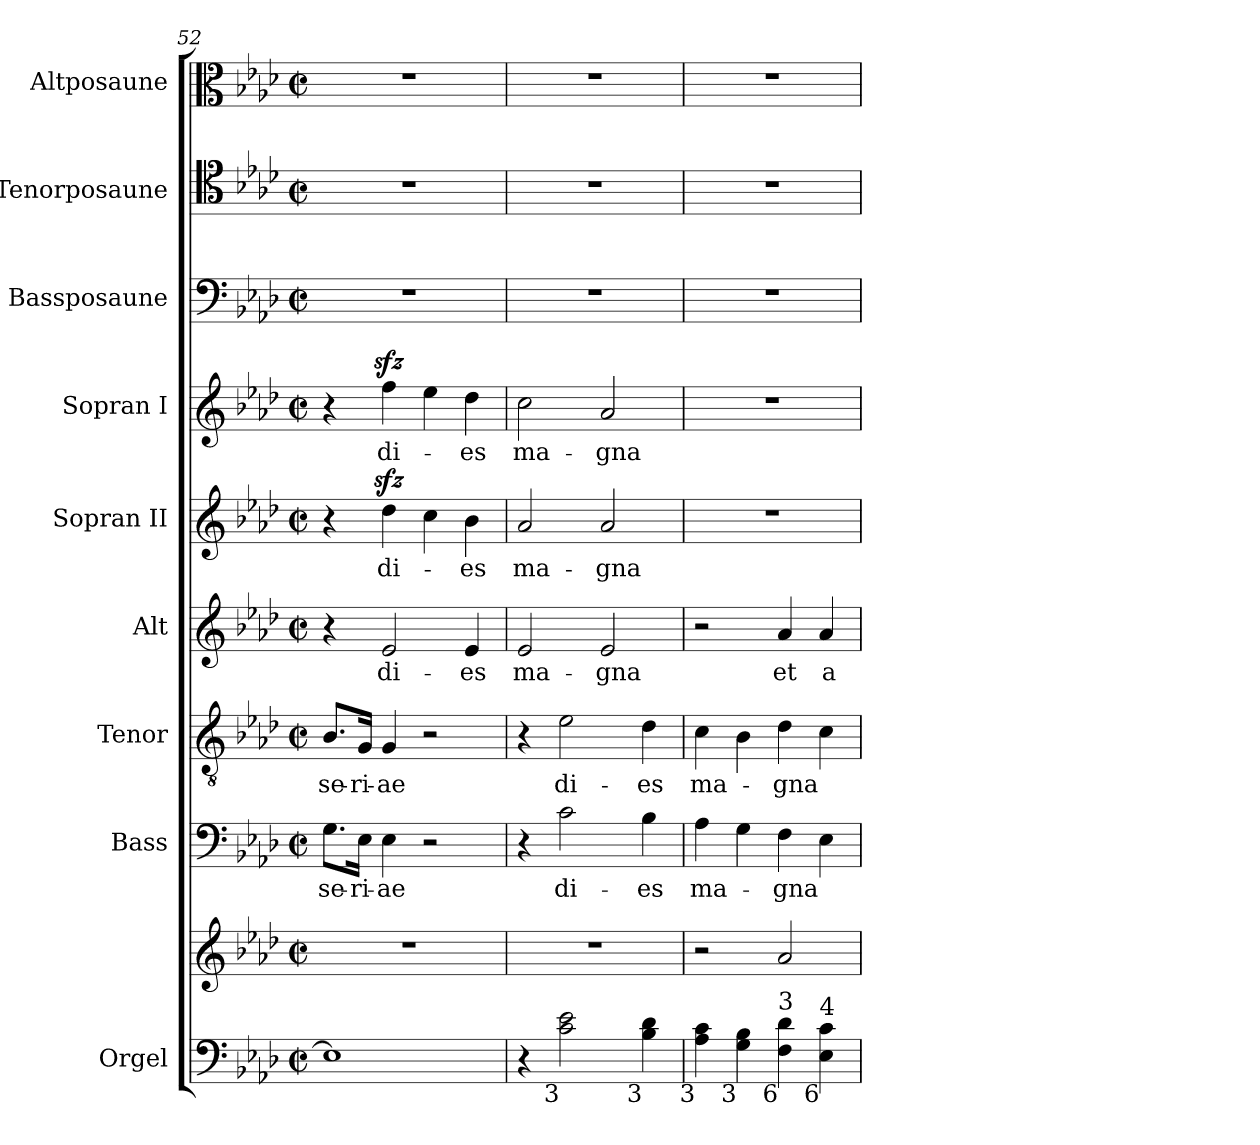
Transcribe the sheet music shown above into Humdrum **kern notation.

**kern	**kern	**kern	**text	**kern	**text	**kern	**text	**kern	**text	**kern	**text	**kern	**kern	**kern
*part9	*part9	*part8	*part8	*part7	*part7	*part6	*part6	*part5	*part5	*part4	*part4	*part3	*part2	*part1
*staff10	*staff9	*staff8	*staff8	*staff7	*staff7	*staff6	*staff6	*staff5	*staff5	*staff4	*staff4	*staff3	*staff2	*staff1
*I"Orgel	*	*I"Bass	*	*I"Tenor	*	*I"Alt	*	*I"Sopran II	*	*I"Sopran I	*	*I"Bassposaune	*I"Tenorposaune	*I"Altposaune
*I'Org.	*	*I'B.	*	*I'T.	*	*I'A.	*	*I'S.	*	*I'S.	*	*I'B. Pos.	*I'Pos.	*I'Pos.
*clefF4	*clefG2	*clefF4	*	*clefGv2	*	*clefG2	*	*clefG2	*	*clefG2	*	*clefF4	*clefC4	*clefC3
*	*	*	*	*ITrd7c12	*	*	*	*	*	*	*	*	*	*
*k[b-e-a-d-]	*k[b-e-a-d-]	*k[b-e-a-d-]	*	*k[b-e-a-d-]	*	*k[b-e-a-d-]	*	*k[b-e-a-d-]	*	*k[b-e-a-d-]	*	*k[b-e-a-d-]	*k[b-e-a-d-]	*k[b-e-a-d-]
*f:	*f:	*f:	*	*f:	*	*f:	*	*f:	*	*f:	*	*f:	*f:	*f:
*M2/2	*M2/2	*M2/2	*	*M2/2	*	*M2/2	*	*M2/2	*	*M2/2	*	*M2/2	*M2/2	*M2/2
*met(c|)	*met(c|)	*met(c|)	*	*met(c|)	*	*met(c|)	*	*met(c|)	*	*met(c|)	*	*met(c|)	*met(c|)	*met(c|)
=52	=52	=52	=52	=52	=52	=52	=52	=52	=52	=52	=52	=52	=52	=52
!	!	!	!LO:LY:b:color=#000000	!	!	!	!	!	!	!	!	!	!	!
!	!	!	!	!	!LO:LY:b:color=#000000	!	!	!	!	!	!	!	!	!
1E-i]	1r	8.Gi\L	-se-	8.BB-i/L	-se-	4r	.	4r	.	4r	.	1r	1r	1r
!	!	!	!LO:LY:b:color=#000000	!	!	!	!	!	!	!	!	!	!	!
!	!	!	!	!	!LO:LY:b:color=#000000	!	!	!	!	!	!	!	!	!
.	.	16E-i\Jk	-ri-	16GGi/Jk	-ri-	.	.	.	.	.	.	.	.	.
!	!	!	!LO:LY:b:color=#000000	!	!	!	!	!	!	!	!	!	!	!
!	!	!	!	!	!LO:LY:b:color=#000000	!	!	!	!	!	!	!	!	!
!	!	!	!	!	!	!	!LO:LY:b:color=#000000	!	!	!	!	!	!	!
!	!	!	!	!	!	!	!	!	!LO:LY:b:color=#000000	!	!	!	!	!
!	!	!	!	!	!	!	!	!	!	!	!LO:LY:b:color=#000000	!	!	!
.	.	4E-i\	-ae	4GGi/	-ae	2e-i/	di-	4dd-zzi\	di-	4ffzzi\	di-	.	.	.
.	.	2r	.	2r	.	.	.	4cci\	.	4ee-i\	.	.	.	.
!	!	!	!	!	!	!	!LO:LY:b:color=#000000	!	!	!	!	!	!	!
!	!	!	!	!	!	!	!	!	!LO:LY:b:color=#000000	!	!	!	!	!
!	!	!	!	!	!	!	!	!	!	!	!LO:LY:b:color=#000000	!	!	!
.	.	.	.	.	.	4e-i/	-es	4b-i\	-es	4dd-i\	-es	.	.	.
=53	=53	=53	=53	=53	=53	=53	=53	=53	=53	=53	=53	=53	=53	=53
!	!	!	!	!	!	!	!LO:LY:b:color=#000000	!	!	!	!	!	!	!
!	!	!	!	!	!	!	!	!	!LO:LY:b:color=#000000	!	!	!	!	!
!	!	!	!	!	!	!	!	!	!	!	!LO:LY:b:color=#000000	!	!	!
4r	1r	4r	.	4r	.	2e-i/	ma-	2a-i/	ma-	2cci\	ma-	1r	1r	1r
!	!	!	!LO:LY:b:color=#000000	!	!	!	!	!	!	!	!	!	!	!
!LO:TX:b:rj:t=3	!	!	!	!	!	!	!	!	!	!	!	!	!	!
!	!	!	!	!	!LO:LY:b:color=#000000	!	!	!	!	!	!	!	!	!
2ci\ 2e-i	.	2ci\	di-	2E-i\	di-	.	.	.	.	.	.	.	.	.
!	!	!	!	!	!	!	!LO:LY:b:color=#000000	!	!	!	!	!	!	!
!	!	!	!	!	!	!	!	!	!LO:LY:b:color=#000000	!	!	!	!	!
!	!	!	!	!	!	!	!	!	!	!	!LO:LY:b:color=#000000	!	!	!
.	.	.	.	.	.	2e-i/	-gna	2a-i/	-gna	2a-i/	-gna	.	.	.
!	!	!	!LO:LY:b:color=#000000	!	!	!	!	!	!	!	!	!	!	!
!LO:TX:b:rj:t=3	!	!	!	!	!	!	!	!	!	!	!	!	!	!
!	!	!	!	!	!LO:LY:b:color=#000000	!	!	!	!	!	!	!	!	!
4B-i\ 4d-i	.	4B-i\	-es	4D-i\	-es	.	.	.	.	.	.	.	.	.
=54	=54	=54	=54	=54	=54	=54	=54	=54	=54	=54	=54	=54	=54	=54
!	!	!	!LO:LY:b:color=#000000	!	!	!	!	!	!	!	!	!	!	!
!LO:TX:b:rj:t=3	!	!	!	!	!	!	!	!	!	!	!	!	!	!
!	!	!	!	!	!LO:LY:b:color=#000000	!	!	!	!	!	!	!	!	!
4A-i\ 4ci	2r	4A-i\	ma-	4Ci\	ma-	2r	.	1r	.	1r	.	1r	1r	1r
!LO:TX:b:rj:t=3	!	!	!	!	!	!	!	!	!	!	!	!	!	!
4Gi\ 4B-i	.	4Gi\	.	4BB-i\	.	.	.	.	.	.	.	.	.	.
!	!	!	!LO:LY:b:color=#000000	!	!	!	!	!	!	!	!	!	!	!
!	!	!	!	!	!LO:LY:b:color=#000000	!	!	!	!	!	!	!	!	!
!LO:TX:b:rj:t=6	!	!	!	!	!	!	!	!	!	!	!	!	!	!
!LO:TX:t=3	!	!	!	!	!	!	!	!	!	!	!	!	!	!
!	!	!	!	!	!	!	!LO:LY:b:color=#000000	!	!	!	!	!	!	!
4Fi\ 4d-i	2a-i/	4Fi\	-gna	4D-i\	-gna	4a-i/	et	.	.	.	.	.	.	.
!LO:TX:b:rj:t=6	!	!	!	!	!	!	!	!	!	!	!	!	!	!
!LO:TX:t=4	!	!	!	!	!	!	!	!	!	!	!	!	!	!
!	!	!	!	!	!	!	!LO:LY:b:color=#000000	!	!	!	!	!	!	!
4E-i\ 4ci	.	4E-i\	.	4Ci\	.	4a-i/	a-	.	.	.	.	.	.	.
=	=	=	=	=	=	=	=	=	=	=	=	=	=	=
*-	*-	*-	*-	*-	*-	*-	*-	*-	*-	*-	*-	*-	*-	*-
